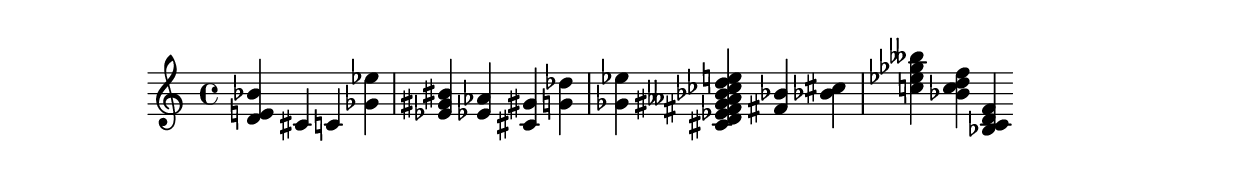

\version "2.14.0"

\header {

  texidoc ="Accidentals are placed as closely as possible.
Accidentals in corresponding octaves are aligned.
The top accidental should be nearest to the chord. The
flats in a sixth should be staggered.  "
  
}

\layout {
  ragged-right = ##t
}


\context Voice \relative c'
{
  <d e! bes'!>4
  cis4
  c4
  \transpose c c' {
    <ges es'>
    <bis es gis>4
    <es! as!>
    <gis! cis!>
    <g! des'>
    <ges! es'!>
  }    
  <cis d es fis gis ases bes ces d e! >4
  <bes'! fis!>     
  <bes! cis!>
  <c! es ges beses>
  <bes! c d f >    
  <bes,! c d f >

}


